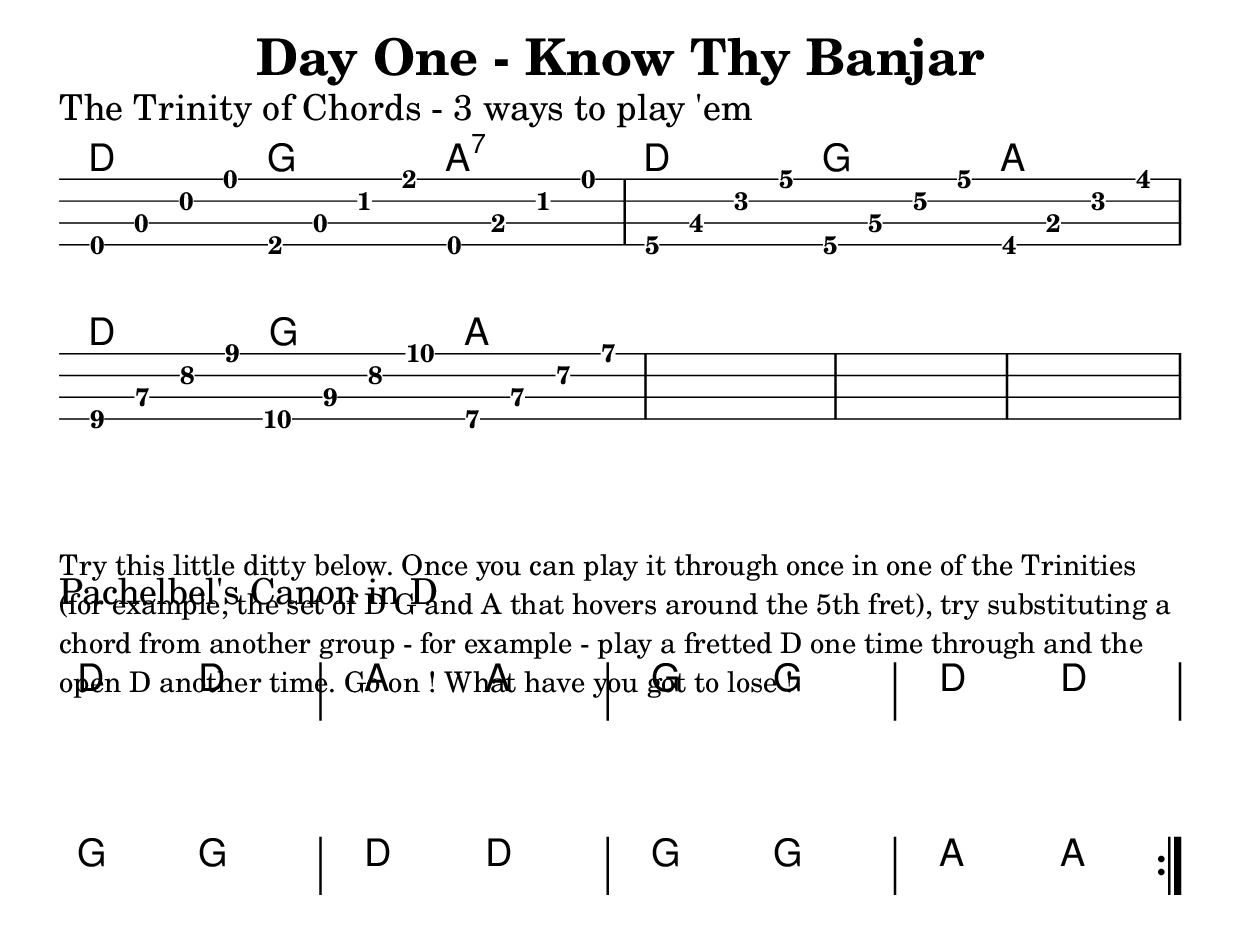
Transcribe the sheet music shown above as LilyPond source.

\version "2.12.3"
\include "english.ly"
\header {
  title = "Day One - Know Thy Banjar"
}
#(set-global-staff-size 28)
\paper { 
   indent = 0\cm
}
dOpen = \markup \override #'(fret-diagram-details . (
  (fret-count . 5)
)) 
\fret-diagram-terse #"o;o;o;o;"
gOpen = \markup \override #'(fret-diagram-details . (
  (number-type . roman-lower) 
  (finger-code . in-dot)
  (fret-count . 5) 
  (string-count . 4)
))
\fret-diagram-verbose #'( 
	(place-fret 4 2 2)
	(open 3)
	(place-fret 2 1 1)
	(place-fret 1 2 3)
)
	
aOpen = \markup \override #'(fret-diagram-details . (
  (number-type . roman-lower) 
  (finger-code . in-dot)
  (fret-count . 5) 
  (string-count . 4)
))
\fret-diagram-verbose #'( 
	(open 4)
	(place-fret 3 2 2)
	(place-fret 2 1 1)
	(open 1)
)

dFive = \markup \override #'(fret-diagram-details . (
  (fret-count . 5)
  (number-type . arabic) 
  (finger-code . in-dot) 
  (string-count . 4)
))
\fret-diagram-verbose #'( 
	(place-fret 4 5 3)
	(place-fret 3 4 2)
	(place-fret 2 3 1)
	(place-fret 1 5 4)
)

gFive = \markup \override #'(fret-diagram-details . (
  (fret-count . 5)
  (string-count . 4)
  (barre-type . straight)
  (finger-code . in-dot) 
))
\fret-diagram-verbose #'( 
  (place-fret 4 5 3)
	(barre 4 1 5)
  (place-fret 1 5 3)
)

aFive = \markup \override #'(fret-diagram-details . (
  (fret-count . 5)
  (string-count . 4)
  (finger-code . in-dot) 
))
\fret-diagram-verbose #'( 
  (place-fret 4 4 3)
  (place-fret 3 2 1)
  (place-fret 2 3 2)
  (place-fret 1 4 4)
)

dSeven = \markup \override #'(fret-diagram-details . (
  (fret-count . 5)
  (string-count . 4)
  (finger-code . in-dot) 
))
\fret-diagram-verbose #'( 
  (place-fret 4 9 3)
  (place-fret 3 7 1)
  (place-fret 2 2)
  (place-fret 1 9 4)
)

gSeven = \markup \override #'(fret-diagram-details . (
  (fret-count . 3)
  (finger-code . in-dot) 
  (string-count . 4)
))
% to use an 'invisible' fretted string to 'anchor' at fret 7 instead of 8
%   (place-fret 5 7 3)   
\fret-diagram-verbose #'( 
	(place-fret 4 10 3)
	(place-fret 3 9 2)
	(place-fret 2 1)
	(place-fret 1 10 4)
)

aSeven = \markup \override #'(fret-diagram-details . (
  (fret-count . 5)
  (string-count . 4)
  (barre-type . straight)
  (finger-code . in-dot) 
))
\fret-diagram-verbose #'( 
  (place-fret 4 7 1)
	(barre 4 1 7)
  (place-fret 1 7 1)
)

% We include which octave a note like so: g'
% We include the string number like so :  g'\5
% We indicate a hammer-on or pull-off with a slur: a( b\3)
% We indicate right hand fingers: g'-T
% We dont need to specify which fret, the program determines that from the 
% pitch, and if we gave it a string, it uses that as well
mynotes = {
			% open, cowboy position
            a,8 d fs a
            b,\4 d\3 g\2 b\1
            a, e\3 g\2 a\1

 			% first closed position at 5
            d\4 fs\3 a\2 d'\1
            d\4 g\3 b\2 d'\1
            cs\4 e\3 a\2 cs'\1

  			% 2nd closed position at 7
            fs\4 a\3 d'\2 fs'\1
            g\4 b\3 d'\2 g'\1
            e\4 a\3 cs'\2 e'\1

	        r1.*3
}	

myfrets = { 
	s2^\dOpen   s2^\gOpen   s2^\aOpen 
	s2^\dFive   s2^\gFive   s2^\aFive \break
	s2^\dSeven  s2^\gSeven  s2^\aSeven   
} 

mychords = \chordmode{
   d2 g a:7
   d2 g a
   d g a
}


\markup {  \larger "The Trinity of Chords - 3 ways to play 'em" \hspace #0 }
\new Score {
<<
  \new ChordNames { 	\mychords }
  \new TabStaff \with {
  	\remove Time_signature_engraver 
    \remove "Bar_number_engraver"
  } 
  {
    \time 3/2
    \set TabStaff.stringTunings = #'(-3 -6 -10 -15)
     \override Staff.Clef #'stencil = ##f 
    <<
    \myfrets
    \mynotes
    >>
  }
>>
} % new Score
\layout { 
 \context {
    \Score
    \remove "Bar_number_engraver"
  }
}
% % % % % % % % % % Yo quiero Pachelbel ! % % % % % % % % % % 
\markup \hspace #3
\markup \smaller \wordwrap {
  Try this little ditty below. Once you can play it through
  once in one of the Trinities (for example, the set of D G and A that hovers around the 5th fret), try substituting a chord from another group - for example - play a fretted D one time through and the open D another time. Go on ! What
  have you got to lose !
}
\markup \hspace #0
\markup \larger "Pachelbel's Canon in D"
\markup \hspace #0
\score {
  \new ChordNames \with {
    \override BarLine #'bar-size = #4
    \consists Bar_engraver
    \remove Time_signature_engraver
    \remove Bar_number_engraver
   }
  \chordmode {     
	    d2 d2   a2 a2    g2 g2   d2 d2  \break
	  g2 g2   d2 d2    g2 g2   a2 a2  \bar ":|"
  }
}
